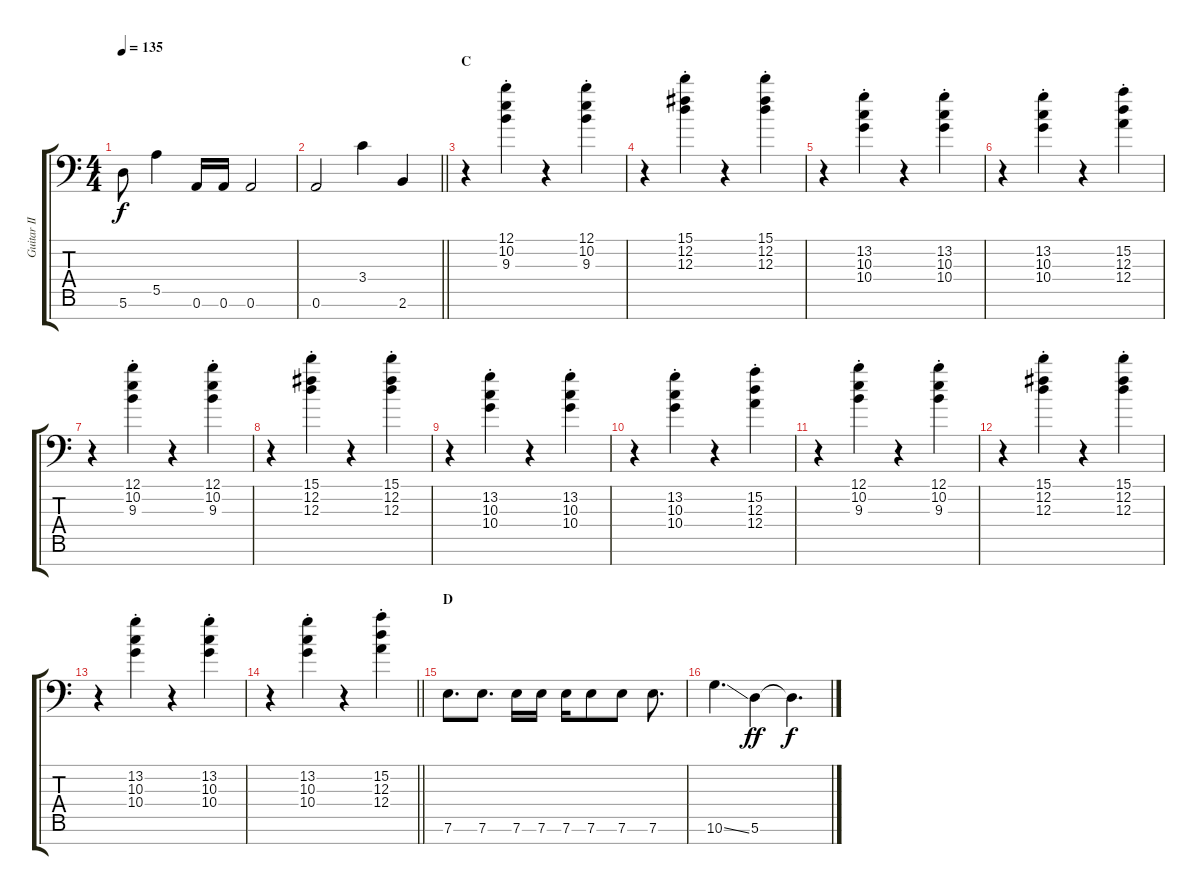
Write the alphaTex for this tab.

\track ("Guitar II" "Guitar II") {instrument distortionguitar}
\staff {score tabs}
\tuning (B3 Gb3 D3 A2 E2 A1 E1) {hide}
\ts (4 4)
\tempo 135
\clef f4
\ks c
5.6{t}.8{dy f} 5.5.4 0.6.16 0.6.16 0.6.2 |
\barLineRight lightlight
0.6.2 3.4.4 2.6.4 |
\section ("" "C")
r.4{instrument electricguitarclean} (12.1{st} 10.2{st} 9.3{st}).4 r.4 (12.1{st} 10.2{st} 9.3{st}).4 |
r.4 (15.1{st} 12.2{st} 12.3{st}).4 r.4 (15.1{st} 12.2{st} 12.3{st}).4 |
r.4 (13.2{st} 10.3{st} 10.4{st}).4 r.4 (13.2{st} 10.3{st} 10.4{st}).4 |
r.4 (13.2{st} 10.3{st} 10.4{st}).4 r.4 (15.2{st} 12.3{st} 12.4{st}).4 |
r.4 (12.1{st} 10.2{st} 9.3{st}).4 r.4 (12.1{st} 10.2{st} 9.3{st}).4 |
r.4 (15.1{st} 12.2{st} 12.3{st}).4 r.4 (15.1{st} 12.2{st} 12.3{st}).4 |
r.4 (13.2{st} 10.3{st} 10.4{st}).4 r.4 (13.2{st} 10.3{st} 10.4{st}).4 |
r.4 (13.2{st} 10.3{st} 10.4{st}).4 r.4 (15.2{st} 12.3{st} 12.4{st}).4 |
r.4 (12.1{st} 10.2{st} 9.3{st}).4 r.4 (12.1{st} 10.2{st} 9.3{st}).4 |
r.4 (15.1{st} 12.2{st} 12.3{st}).4 r.4 (15.1{st} 12.2{st} 12.3{st}).4 |
r.4 (13.2{st} 10.3{st} 10.4{st}).4 r.4 (13.2{st} 10.3{st} 10.4{st}).4 |
\barLineRight lightlight
r.4 (13.2{st} 10.3{st} 10.4{st}).4 r.4 (15.2{st} 12.3{st} 12.4{st}).4 |
\section ("" "D")
7.6.8{d instrument distortionguitar} 7.6.8{d} 7.6.16 7.6.16 7.6.16 7.6.8 7.6.8 7.6.8{d} |
10.6{ss}.4{d} 5.6.4{dy ff} 5.6{t}.4{d dy f}
